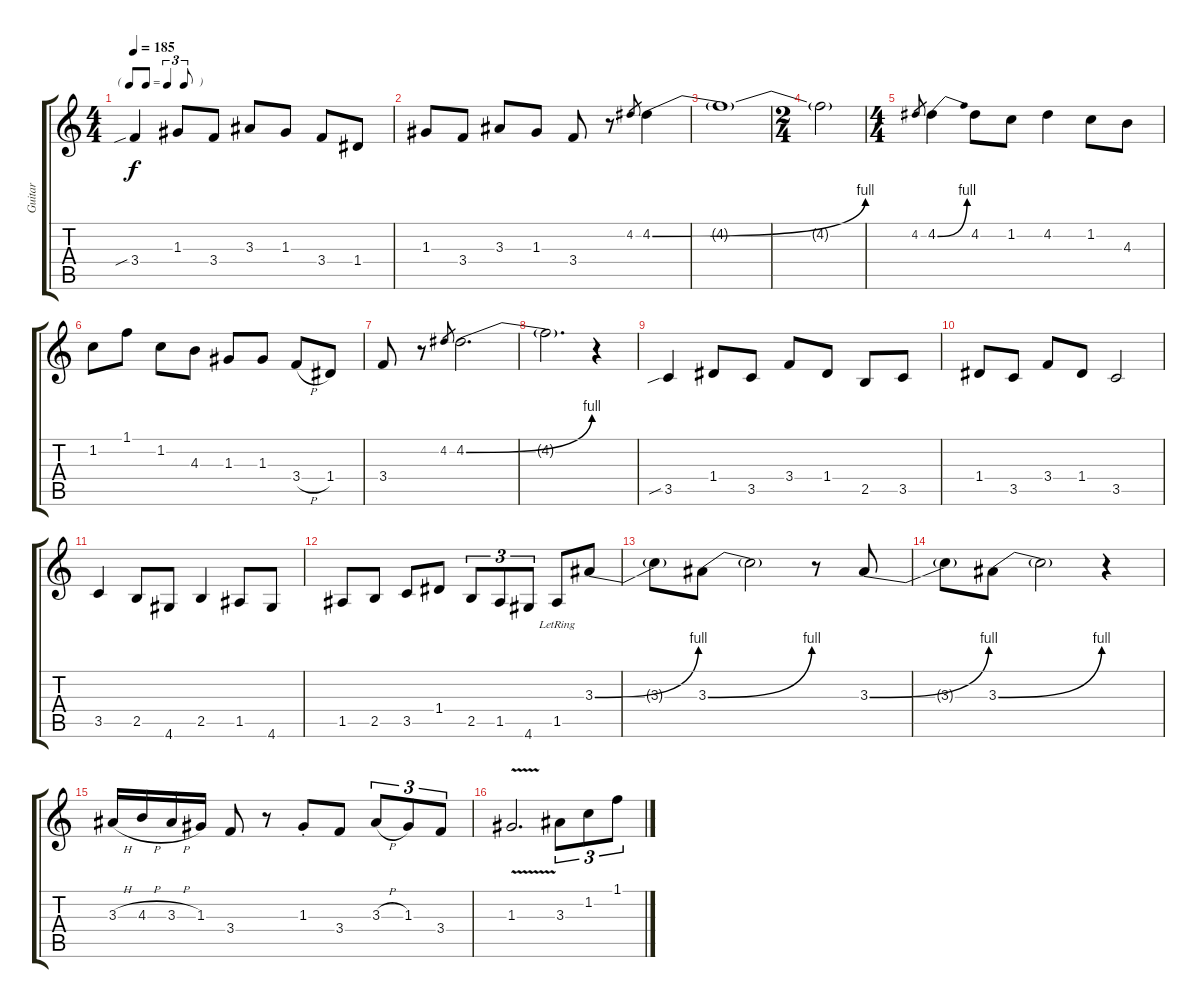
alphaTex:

\track ("Guitar" "Guitar") {instrument overdrivenguitar}
\staff {score tabs}
\tuning (E4 B3 G3 D3 A2 E2) {hide}
\ts (4 4)
\tf triplet8th
\tempo 185
\clef g2
\ks c
3.4{sib}.4{dy f} 1.3.8 3.4.8 3.3.8 1.3.8 3.4.8 1.4.8 |
1.3.8 3.4.8 3.3.8 1.3.8 3.4.8 r.8 4.2.8{gr} 4.2{be (bend 0 0 60 4)}.4 |
4.2{t}.1 |
\ts (2 4)
4.2{t}.2 |
\ts (4 4)
4.2.8{gr} 4.2{be (bend 0 0 60 4)}.4 4.2.8 1.2.8 4.2.4 1.2.8 4.3.8 |
1.2.8 1.1.8 1.2.8 4.3.8 1.3.8 1.3.8 3.4{h}.8 1.4.8 |
3.4.8 r.8 4.2.8{gr} 4.2{be (bend 0 0 60 4)}.2{d} |
4.2{t}.2{d} r.4 |
3.5{sib}.4 1.4.8 3.5.8 3.4.8 1.4.8 2.5.8 3.5.8 |
1.4.8 3.5.8 3.4.8 1.4.8 3.5.2 |
3.5.4 2.5.8 4.6.8 2.5.4 1.5.8 4.6.8 |
1.5.8 2.5.8 3.5.8 1.4.8 2.5.8{tu (3 2)} 1.5.8{tu (3 2)} 4.6.8{tu (3 2)} 1.5{lr}.8 3.3{be (bend 0 0 60 4)}.8 |
3.3{t}.8 3.3{be (bend 0 0 60 4)}.8 3.3{t}.2 r.8 3.3{be (bend 0 0 60 4)}.8 |
3.3{t}.8 3.3{be (bend 0 0 60 4)}.8 3.3{t}.2 r.4 |
3.3{h}.16 4.3{h}.16 3.3{h}.16 1.3.16 3.4.8 r.8 1.3{st}.8 3.4.8 3.3{h}.8{tu (3 2)} 1.3.8{tu (3 2)} 3.4.8{tu (3 2)} |
1.3{v}.2{d} 3.3.8{tu (3 2)} 1.2.8{tu (3 2)} 1.1.8{tu (3 2)}
